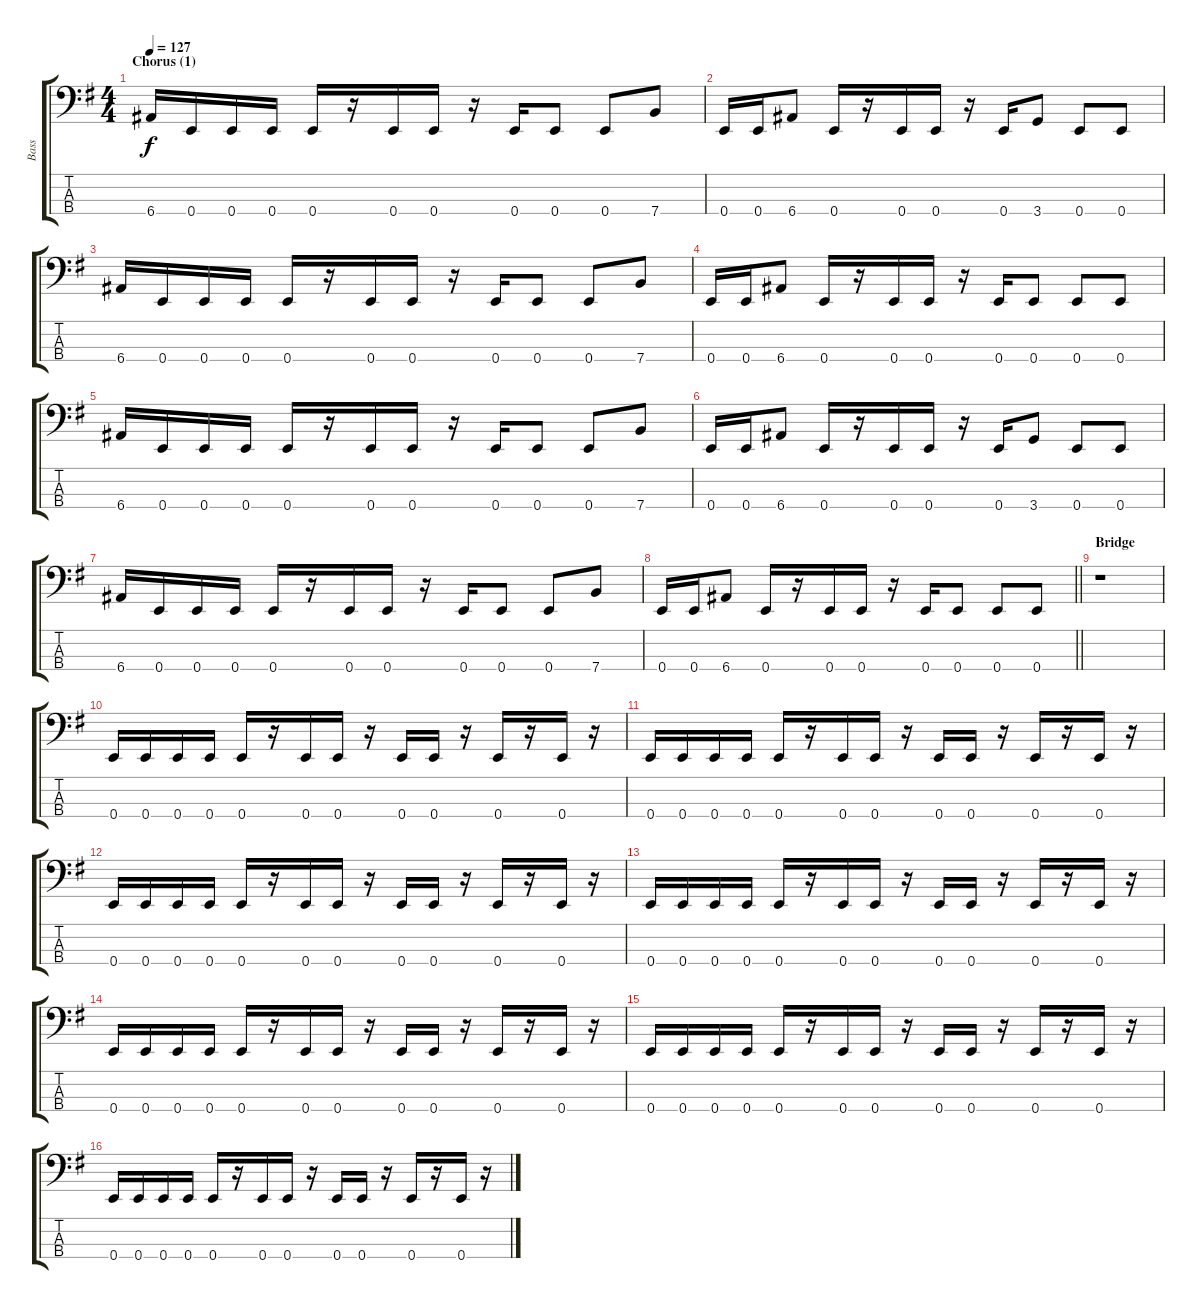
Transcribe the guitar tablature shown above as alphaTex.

\track ("Bass" "Bass") {instrument electricbasspick}
\staff {score tabs}
\tuning (G2 D2 A1 E1) {hide}
\ts (4 4)
\section ("" "Chorus (1)")
\tempo 127
\clef f4
\ks eminor
6.4.16{dy f} 0.4.16 0.4.16 0.4.16 0.4.16 r.16 0.4.16 0.4.16 r.16 0.4.16 0.4.8 0.4.8 7.4.8 |
0.4.16 0.4.16 6.4.8 0.4.16 r.16 0.4.16 0.4.16 r.16 0.4.16 3.4.8 0.4.8 0.4.8 |
6.4.16 0.4.16 0.4.16 0.4.16 0.4.16 r.16 0.4.16 0.4.16 r.16 0.4.16 0.4.8 0.4.8 7.4.8 |
0.4.16 0.4.16 6.4.8 0.4.16 r.16 0.4.16 0.4.16 r.16 0.4.16 0.4.8 0.4.8 0.4.8 |
6.4.16 0.4.16 0.4.16 0.4.16 0.4.16 r.16 0.4.16 0.4.16 r.16 0.4.16 0.4.8 0.4.8 7.4.8 |
0.4.16 0.4.16 6.4.8 0.4.16 r.16 0.4.16 0.4.16 r.16 0.4.16 3.4.8 0.4.8 0.4.8 |
6.4.16 0.4.16 0.4.16 0.4.16 0.4.16 r.16 0.4.16 0.4.16 r.16 0.4.16 0.4.8 0.4.8 7.4.8 |
\barLineRight lightlight
0.4.16 0.4.16 6.4.8 0.4.16 r.16 0.4.16 0.4.16 r.16 0.4.16 0.4.8 0.4.8 0.4.8 |
\section ("" "Bridge")
r.1 |
0.4.16 0.4.16 0.4.16 0.4.16 0.4.16 r.16 0.4.16 0.4.16 r.16 0.4.16 0.4.16 r.16 0.4.16 r.16 0.4.16 r.16 |
0.4.16 0.4.16 0.4.16 0.4.16 0.4.16 r.16 0.4.16 0.4.16 r.16 0.4.16 0.4.16 r.16 0.4.16 r.16 0.4.16 r.16 |
0.4.16 0.4.16 0.4.16 0.4.16 0.4.16 r.16 0.4.16 0.4.16 r.16 0.4.16 0.4.16 r.16 0.4.16 r.16 0.4.16 r.16 |
0.4.16 0.4.16 0.4.16 0.4.16 0.4.16 r.16 0.4.16 0.4.16 r.16 0.4.16 0.4.16 r.16 0.4.16 r.16 0.4.16 r.16 |
0.4.16 0.4.16 0.4.16 0.4.16 0.4.16 r.16 0.4.16 0.4.16 r.16 0.4.16 0.4.16 r.16 0.4.16 r.16 0.4.16 r.16 |
0.4.16 0.4.16 0.4.16 0.4.16 0.4.16 r.16 0.4.16 0.4.16 r.16 0.4.16 0.4.16 r.16 0.4.16 r.16 0.4.16 r.16 |
0.4.16 0.4.16 0.4.16 0.4.16 0.4.16 r.16 0.4.16 0.4.16 r.16 0.4.16 0.4.16 r.16 0.4.16 r.16 0.4.16 r.16
